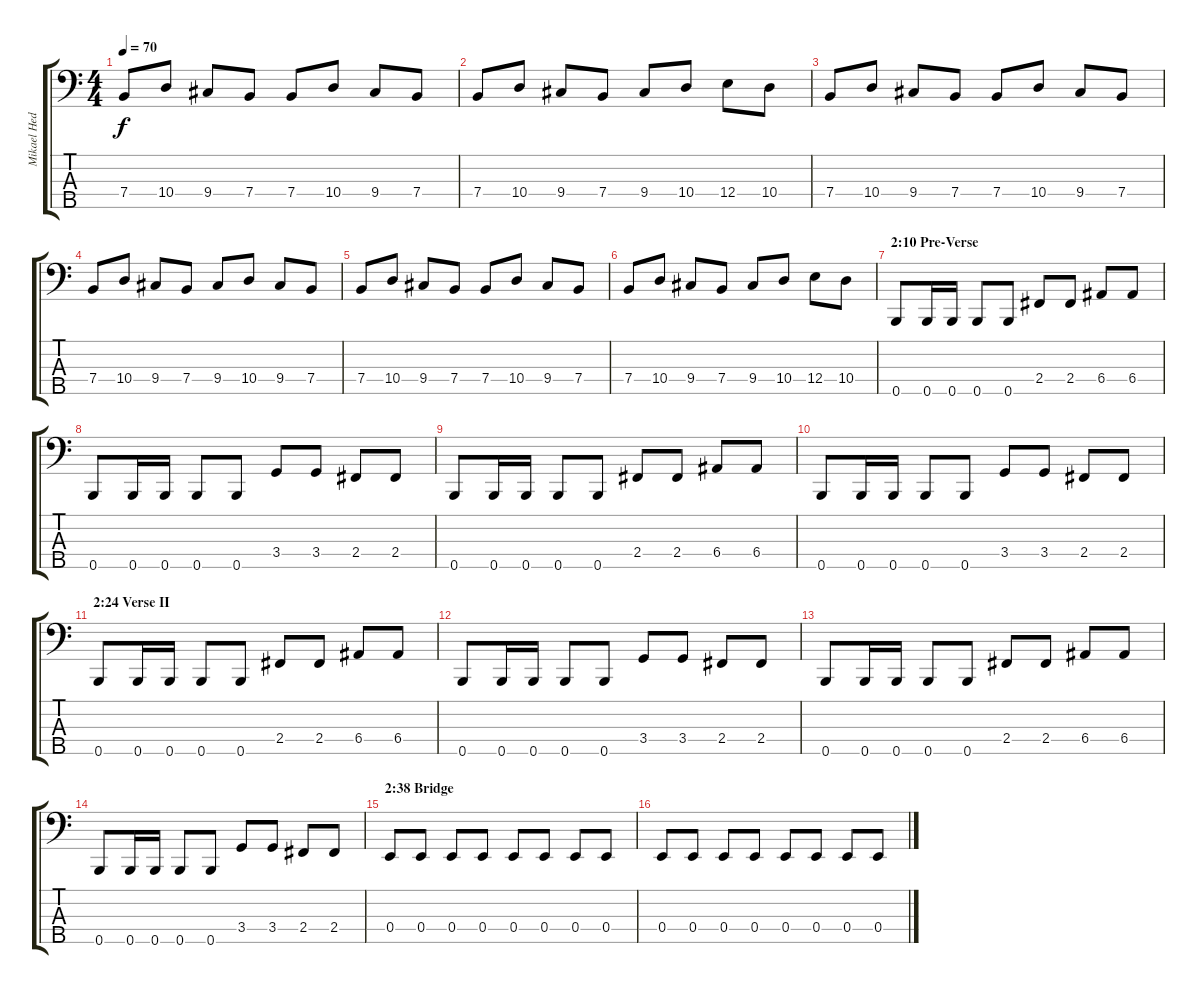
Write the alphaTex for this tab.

\track ("Mikael Hedlund (Bass Guitar)" "Mikael Hed") {instrument electricbasspick}
\staff {score tabs}
\tuning (G2 D2 A1 E1 B0) {hide}
\ts (4 4)
\tempo 70
\clef f4
\ks c
7.4.8{dy f} 10.4.8 9.4.8 7.4.8 7.4.8 10.4.8 9.4.8 7.4.8 |
7.4.8 10.4.8 9.4.8 7.4.8 9.4.8 10.4.8 12.4.8 10.4.8 |
7.4.8 10.4.8 9.4.8 7.4.8 7.4.8 10.4.8 9.4.8 7.4.8 |
7.4.8 10.4.8 9.4.8 7.4.8 9.4.8 10.4.8 9.4.8 7.4.8 |
7.4.8 10.4.8 9.4.8 7.4.8 7.4.8 10.4.8 9.4.8 7.4.8 |
7.4.8 10.4.8 9.4.8 7.4.8 9.4.8 10.4.8 12.4.8 10.4.8 |
\section ("" "2:10 Pre-Verse")
0.5.8 0.5.16 0.5.16 0.5.8 0.5.8 2.4.8 2.4.8 6.4.8 6.4.8 |
0.5.8 0.5.16 0.5.16 0.5.8 0.5.8 3.4.8 3.4.8 2.4.8 2.4.8 |
0.5.8 0.5.16 0.5.16 0.5.8 0.5.8 2.4.8 2.4.8 6.4.8 6.4.8 |
0.5.8 0.5.16 0.5.16 0.5.8 0.5.8 3.4.8 3.4.8 2.4.8 2.4.8 |
\section ("" "2:24 Verse II")
0.5.8 0.5.16 0.5.16 0.5.8 0.5.8 2.4.8 2.4.8 6.4.8 6.4.8 |
0.5.8 0.5.16 0.5.16 0.5.8 0.5.8 3.4.8 3.4.8 2.4.8 2.4.8 |
0.5.8 0.5.16 0.5.16 0.5.8 0.5.8 2.4.8 2.4.8 6.4.8 6.4.8 |
0.5.8 0.5.16 0.5.16 0.5.8 0.5.8 3.4.8 3.4.8 2.4.8 2.4.8 |
\section ("" "2:38 Bridge")
0.4.8 0.4.8 0.4.8 0.4.8 0.4.8 0.4.8 0.4.8 0.4.8 |
0.4.8 0.4.8 0.4.8 0.4.8 0.4.8 0.4.8 0.4.8 0.4.8
